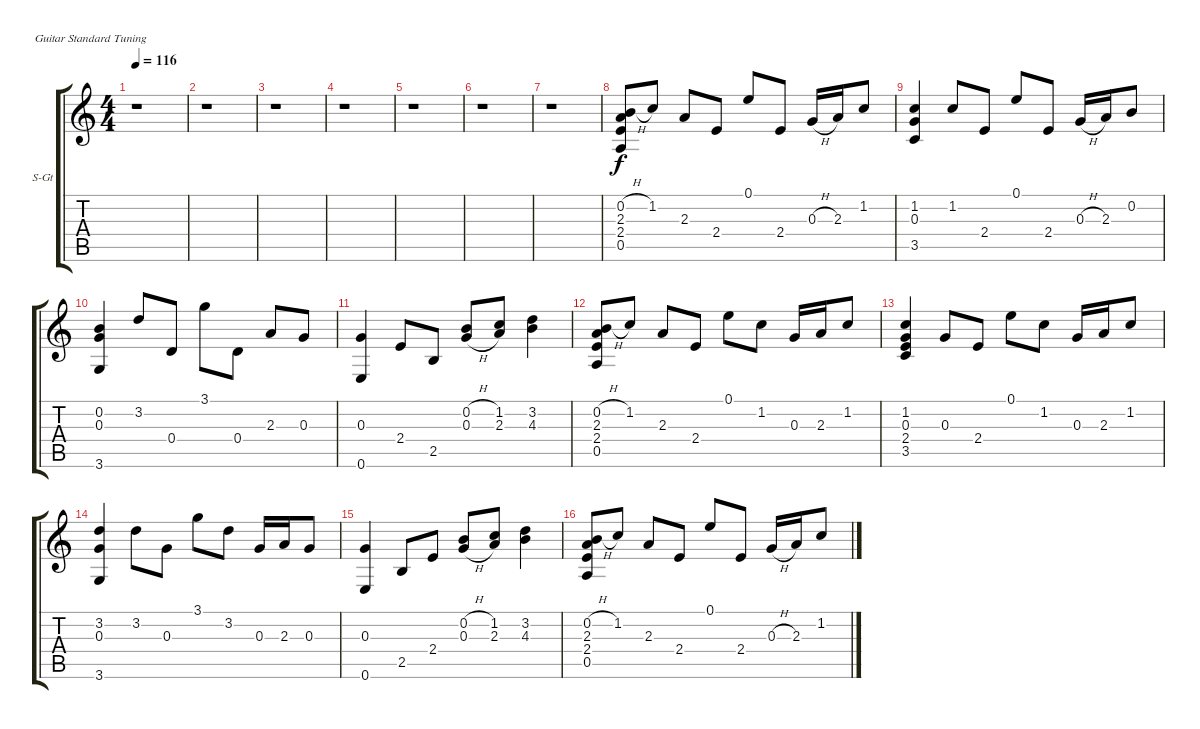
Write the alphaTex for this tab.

\bracketExtendMode groupsimilarinstruments
\firstSystemTrackNameOrientation horizontal
\otherSystemsTrackNameOrientation horizontal
\track ("Gtr. 1 (Other)" "S-Gt") {instrument acousticguitarsteel}
\staff {score tabs}
\tuning (E4 B3 G3 D3 A2 E2)
\ts (4 4)
\tempo 116
\clef g2
\ks c
r.1{dy f} |
r.1 |
r.1 |
r.1 |
r.1 |
r.1 |
r.1 |
(0.2{h} 2.3 2.4 0.5).8 1.2.8 2.3.8 2.4.8 0.1.8 2.4.8 0.3{h}.16 2.3.16 1.2.8 |
(1.2 0.3 3.5).4 1.2.8 2.4.8 0.1.8 2.4.8 0.3{h}.16 2.3.16 0.2.8 |
(0.2 0.3 3.6).4 3.2.8 0.4.8 3.1.8 0.4.8 2.3.8 0.3.8 |
(0.3 0.6).4 2.4.8 2.5.8 (0.2{h} 0.3{h}).8 (1.2 2.3).8 (3.2 4.3).4 |
(0.2{h} 2.3 2.4 0.5).8 1.2.8 2.3.8 2.4.8 0.1.8 1.2.8 0.3.16 2.3.16 1.2.8 |
(1.2 0.3 2.4 3.5).4 0.3.8 2.4.8 0.1.8 1.2.8 0.3.16 2.3.16 1.2.8 |
(3.2 0.3 3.6).4 3.2.8 0.3.8 3.1.8 3.2.8 0.3.16 2.3.16 0.3.8 |
(0.3 0.6).4 2.5.8 2.4.8 (0.2{h} 0.3{h}).8 (1.2 2.3).8 (3.2 4.3).4 |
(0.2{h} 2.3 2.4 0.5).8 1.2.8 2.3.8 2.4.8 0.1.8 2.4.8 0.3{h}.16 2.3.16 1.2.8
